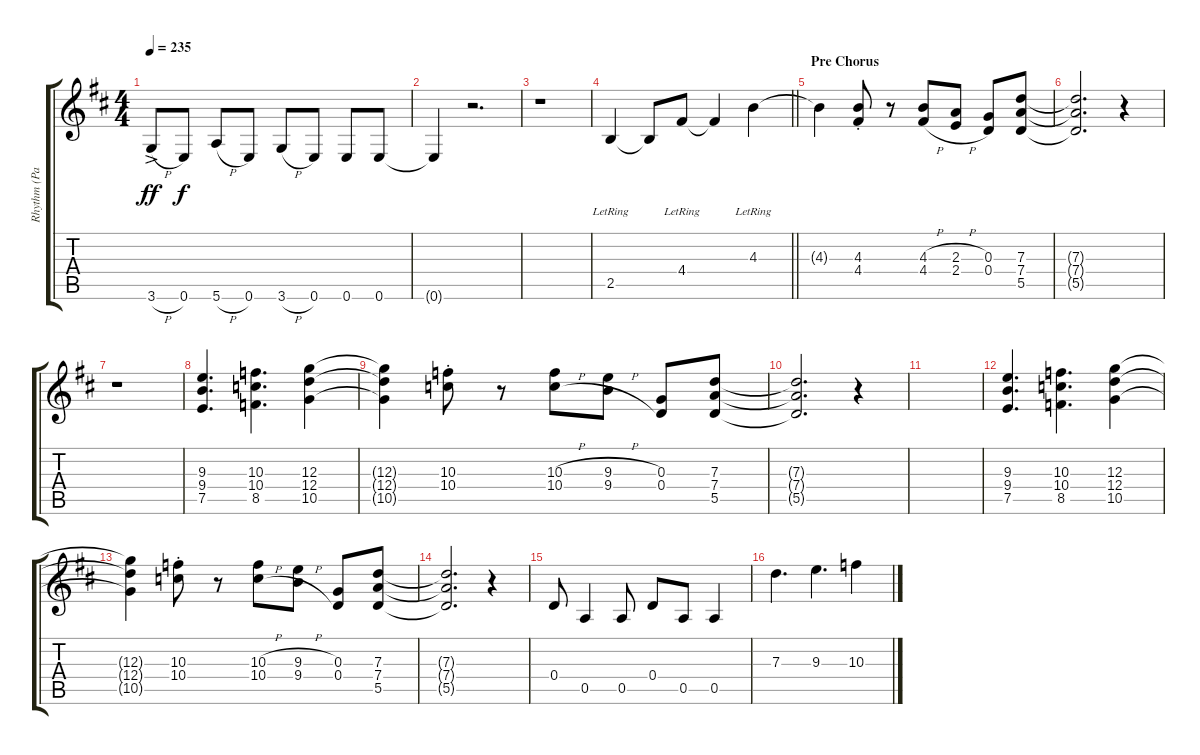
\track ("Rhythm (Paul Stanley)" "Rhythm (Pa") {instrument distortionguitar}
\staff {score tabs}
\tuning (E4 B3 G3 D3 A2 E2) {hide}
\ts (4 4)
\tempo 235
\clef g2
\ks d
3.6{h ac}.8{dy ff} 0.6.8{dy f} 5.6{h}.8 0.6.8 3.6{h}.8 0.6.8 0.6.8 0.6.8 |
0.6{t}.4 r.2{d} |
r.1 |
\barLineRight lightlight
2.5{lr}.4 2.5{t}.8 4.4{lr}.8 4.4{t}.4 4.3{lr}.4 |
\section ("" "Pre Chorus")
4.3{t}.4 (4.3{st} 4.4{st}).8 r.8 (4.3{h} 4.4{h}).8 (2.3{h} 2.4{h}).8 (0.3 0.4).8 (7.3 7.4 5.5).8 |
(7.3{t} 7.4{t} 5.5{t}).2{d} r.4 |
r.1 |
(9.3 9.4 7.5).4{d} (10.3 10.4 8.5).4{d} (12.3 12.4 10.5).4 |
(12.3{t} 12.4{t} 10.5{t}).4 (10.3{st} 10.4{st}).8 r.8 (10.3{h} 10.4{h}).8 (9.3{h} 9.4{h}).8 (0.3 0.4).8 (7.3 7.4 5.5).8 |
(7.3{t} 7.4{t} 5.5{t}).2{d} r.4 |
|
(9.3 9.4 7.5).4{d} (10.3 10.4 8.5).4{d} (12.3 12.4 10.5).4 |
(12.3{t} 12.4{t} 10.5{t}).4 (10.3{st} 10.4{st}).8 r.8 (10.3{h} 10.4{h}).8 (9.3{h} 9.4{h}).8 (0.3 0.4).8 (7.3 7.4 5.5).8 |
(7.3{t} 7.4{t} 5.5{t}).2{d} r.4 |
0.4.8 0.5.4 0.5.8 0.4.8 0.5.8 0.5.4 |
7.3.4{d} 9.3.4{d} 10.3.4
